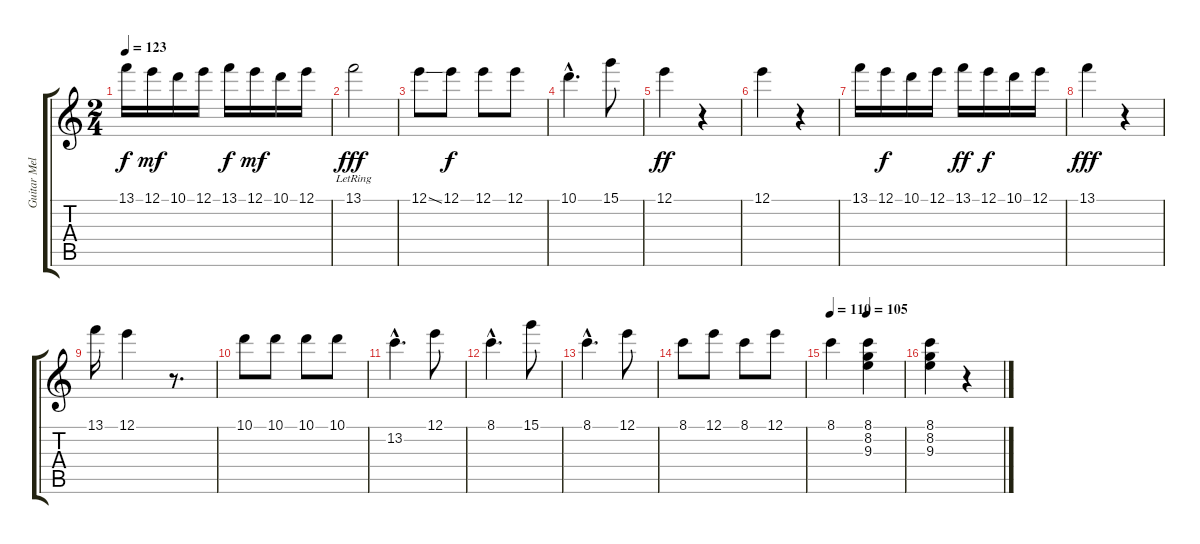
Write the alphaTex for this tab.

\track ("Guitar Melody" "Guitar Mel") {instrument acousticguitarnylon}
\staff {score tabs}
\tuning (E4 B3 G3 D3 A2 E2) {hide}
\ts (2 4)
\tempo 123
\clef g2
\ks c
13.1.16{dy f} 12.1.16{dy mf} 10.1.16 12.1.16 13.1.16{dy f} 12.1.16{dy mf} 10.1.16 12.1.16 |
13.1{lr}.2{dy fff} |
12.1{ss}.8 12.1.8{dy f} 12.1.8 12.1.8 |
10.1{hac}.4{d} 15.1.8 |
12.1.4{dy ff} r.4 |
12.1.4 r.4 |
13.1.16 12.1.16{dy f} 10.1.16 12.1.16 13.1.16{dy ff} 12.1.16{dy f} 10.1.16 12.1.16 |
13.1.4{dy fff} r.4 |
13.1.16 12.1.4 r.8{d} |
10.1.8 10.1.8 10.1.8 10.1.8 |
13.2{hac}.4{d} 12.1.8 |
8.1{hac}.4{d} 15.1.8 |
8.1{hac}.4{d} 12.1.8 |
8.1.8 12.1.8 8.1.8 12.1.8 |
\tempo 110
\tempo (105 0.5)
8.1.4 (8.1 8.2 9.3).4 |
(8.1 8.2 9.3).4 r.4
